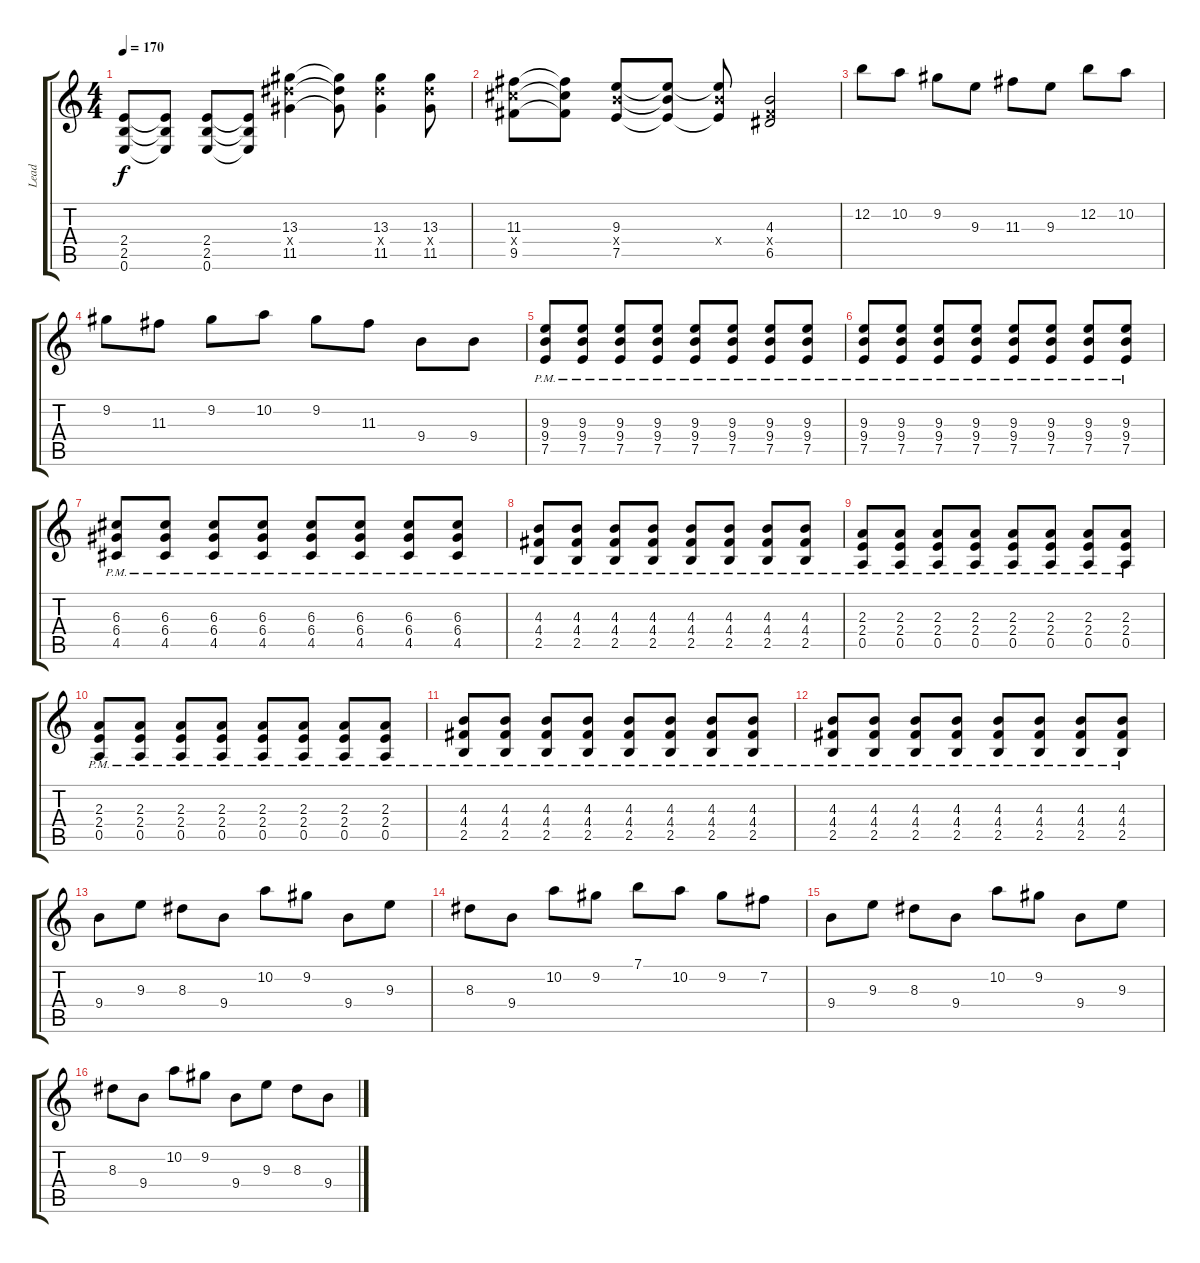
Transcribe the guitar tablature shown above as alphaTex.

\track ("Lead" "Lead") {instrument distortionguitar}
\staff {score tabs}
\tuning (E4 B3 G3 D3 A2 E2) {hide}
\ts (4 4)
\tempo 170
\clef g2
\ks c
(2.4 2.5 0.6).8{dy f} (2.4{t} 2.5{t} 0.6{t}).8 (2.4 2.5 0.6).8 (2.4{t} 2.5{t} 0.6{t}).8 (13.3 13.4{x} 11.5).4 (13.3{t} 13.4{t} 11.5{t}).8 (13.3 13.4{x} 11.5).4 (13.3 13.4{x} 11.5).8 |
(11.3 11.4{x} 9.5).8 (11.3{t} 11.4{t} 9.5{t}).8 (9.3 9.4{x} 7.5).8 (9.3{t} 9.4{t} 7.5{t}).8 (9.3{t} 9.4{x} 7.5{t}).8 (4.3 4.4{x} 6.5).2 |
12.2.8 10.2.8 9.2.8 9.3.8 11.3.8 9.3.8 12.2.8 10.2.8 |
9.2.8 11.3.8 9.2.8 10.2.8 9.2.8 11.3.8 9.4.8 9.4.8 |
(9.3{pm} 9.4{pm} 7.5{pm}).8 (9.3{pm} 9.4{pm} 7.5{pm}).8 (9.3{pm} 9.4{pm} 7.5{pm}).8 (9.3{pm} 9.4{pm} 7.5{pm}).8 (9.3{pm} 9.4{pm} 7.5{pm}).8 (9.3{pm} 9.4{pm} 7.5{pm}).8 (9.3{pm} 9.4{pm} 7.5{pm}).8 (9.3{pm} 9.4{pm} 7.5{pm}).8 |
(9.3{pm} 9.4{pm} 7.5{pm}).8 (9.3{pm} 9.4{pm} 7.5{pm}).8 (9.3{pm} 9.4{pm} 7.5{pm}).8 (9.3{pm} 9.4{pm} 7.5{pm}).8 (9.3{pm} 9.4{pm} 7.5{pm}).8 (9.3{pm} 9.4{pm} 7.5{pm}).8 (9.3{pm} 9.4{pm} 7.5{pm}).8 (9.3{pm} 9.4{pm} 7.5{pm}).8 |
(6.3{pm} 6.4{pm} 4.5{pm}).8 (6.3{pm} 6.4{pm} 4.5{pm}).8 (6.3{pm} 6.4{pm} 4.5{pm}).8 (6.3{pm} 6.4{pm} 4.5{pm}).8 (6.3{pm} 6.4{pm} 4.5{pm}).8 (6.3{pm} 6.4{pm} 4.5{pm}).8 (6.3{pm} 6.4{pm} 4.5{pm}).8 (6.3{pm} 6.4{pm} 4.5{pm}).8 |
(4.3{pm} 4.4{pm} 2.5{pm}).8 (4.3{pm} 4.4{pm} 2.5{pm}).8 (4.3{pm} 4.4{pm} 2.5{pm}).8 (4.3{pm} 4.4{pm} 2.5{pm}).8 (4.3{pm} 4.4{pm} 2.5{pm}).8 (4.3{pm} 4.4{pm} 2.5{pm}).8 (4.3{pm} 4.4{pm} 2.5{pm}).8 (4.3{pm} 4.4{pm} 2.5{pm}).8 |
(2.3{pm} 2.4{pm} 0.5{pm}).8 (2.3{pm} 2.4{pm} 0.5{pm}).8 (2.3{pm} 2.4{pm} 0.5{pm}).8 (2.3{pm} 2.4{pm} 0.5{pm}).8 (2.3{pm} 2.4{pm} 0.5{pm}).8 (2.3{pm} 2.4{pm} 0.5{pm}).8 (2.3{pm} 2.4{pm} 0.5{pm}).8 (2.3{pm} 2.4{pm} 0.5{pm}).8 |
(2.3{pm} 2.4{pm} 0.5{pm}).8 (2.3{pm} 2.4{pm} 0.5{pm}).8 (2.3{pm} 2.4{pm} 0.5{pm}).8 (2.3{pm} 2.4{pm} 0.5{pm}).8 (2.3{pm} 2.4{pm} 0.5{pm}).8 (2.3{pm} 2.4{pm} 0.5{pm}).8 (2.3{pm} 2.4{pm} 0.5{pm}).8 (2.3{pm} 2.4{pm} 0.5{pm}).8 |
(4.3{pm} 4.4{pm} 2.5{pm}).8 (4.3{pm} 4.4{pm} 2.5{pm}).8 (4.3{pm} 4.4{pm} 2.5{pm}).8 (4.3{pm} 4.4{pm} 2.5{pm}).8 (4.3{pm} 4.4{pm} 2.5{pm}).8 (4.3{pm} 4.4{pm} 2.5{pm}).8 (4.3{pm} 4.4{pm} 2.5{pm}).8 (4.3{pm} 4.4{pm} 2.5{pm}).8 |
(4.3{pm} 4.4{pm} 2.5{pm}).8 (4.3{pm} 4.4{pm} 2.5{pm}).8 (4.3{pm} 4.4{pm} 2.5{pm}).8 (4.3{pm} 4.4{pm} 2.5{pm}).8 (4.3{pm} 4.4{pm} 2.5{pm}).8 (4.3{pm} 4.4{pm} 2.5{pm}).8 (4.3{pm} 4.4{pm} 2.5{pm}).8 (4.3{pm} 4.4{pm} 2.5{pm}).8 |
9.4.8 9.3.8 8.3.8 9.4.8 10.2.8 9.2.8 9.4.8 9.3.8 |
8.3.8 9.4.8 10.2.8 9.2.8 7.1.8 10.2.8 9.2.8 7.2.8 |
9.4.8 9.3.8 8.3.8 9.4.8 10.2.8 9.2.8 9.4.8 9.3.8 |
8.3.8 9.4.8 10.2.8 9.2.8 9.4.8 9.3.8 8.3.8 9.4.8
